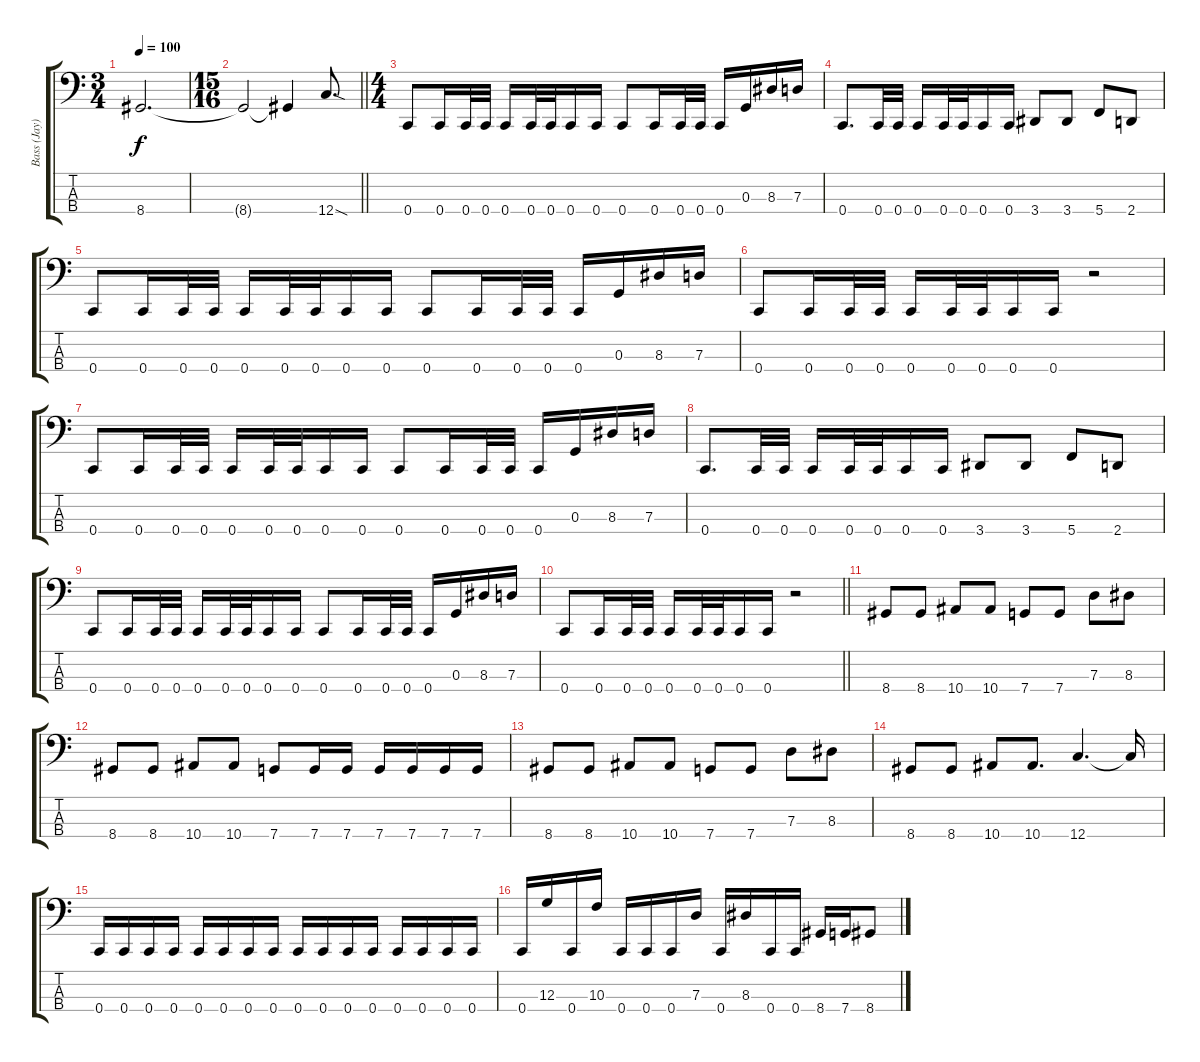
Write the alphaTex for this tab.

\track ("Bass (Jay)" "Bass (Jay)") {instrument electricbasspick}
\staff {score tabs}
\tuning (F2 C2 G1 C1) {hide}
\ts (3 4)
\tempo 100
\clef f4
\ks c
8.4{t}.2{d dy f} |
\ts (15 16)
\barLineRight lightlight
8.4{t}.2 8.4{t}.4 12.4{sod}.8{d} |
\ts (4 4)
0.4.8 0.4.16 0.4.32 0.4.32 0.4.16 0.4.32 0.4.32 0.4.16 0.4.16 0.4.8 0.4.16 0.4.32 0.4.32 0.4.16 0.3.16 8.3.16 7.3.16 |
0.4.8{d} 0.4.32 0.4.32 0.4.16 0.4.32 0.4.32 0.4.16 0.4.16 3.4.8 3.4.8 5.4.8 2.4.8 |
0.4.8 0.4.16 0.4.32 0.4.32 0.4.16 0.4.32 0.4.32 0.4.16 0.4.16 0.4.8 0.4.16 0.4.32 0.4.32 0.4.16 0.3.16 8.3.16 7.3.16 |
0.4.8 0.4.16 0.4.32 0.4.32 0.4.16 0.4.32 0.4.32 0.4.16 0.4.16 r.2 |
0.4.8 0.4.16 0.4.32 0.4.32 0.4.16 0.4.32 0.4.32 0.4.16 0.4.16 0.4.8 0.4.16 0.4.32 0.4.32 0.4.16 0.3.16 8.3.16 7.3.16 |
0.4.8{d} 0.4.32 0.4.32 0.4.16 0.4.32 0.4.32 0.4.16 0.4.16 3.4.8 3.4.8 5.4.8 2.4.8 |
0.4.8 0.4.16 0.4.32 0.4.32 0.4.16 0.4.32 0.4.32 0.4.16 0.4.16 0.4.8 0.4.16 0.4.32 0.4.32 0.4.16 0.3.16 8.3.16 7.3.16 |
\barLineRight lightlight
0.4.8 0.4.16 0.4.32 0.4.32 0.4.16 0.4.32 0.4.32 0.4.16 0.4.16 r.2 |
8.4.8 8.4.8 10.4.8 10.4.8 7.4.8 7.4.8 7.3.8 8.3.8 |
8.4.8 8.4.8 10.4.8 10.4.8 7.4.8 7.4.16 7.4.16 7.4.16 7.4.16 7.4.16 7.4.16 |
8.4.8 8.4.8 10.4.8 10.4.8 7.4.8 7.4.8 7.3.8 8.3.8 |
8.4.8 8.4.8 10.4.8 10.4.8{d} 12.4.4{d} 12.4{t}.16 |
0.4.16 0.4.16 0.4.16 0.4.16 0.4.16 0.4.16 0.4.16 0.4.16 0.4.16 0.4.16 0.4.16 0.4.16 0.4.16 0.4.16 0.4.16 0.4.16 |
0.4.16 12.3.16 0.4.16 10.3.16 0.4.16 0.4.16 0.4.16 7.3.16 0.4.16 8.3.16 0.4.16 0.4.16 8.4.16 7.4.16 8.4.8
